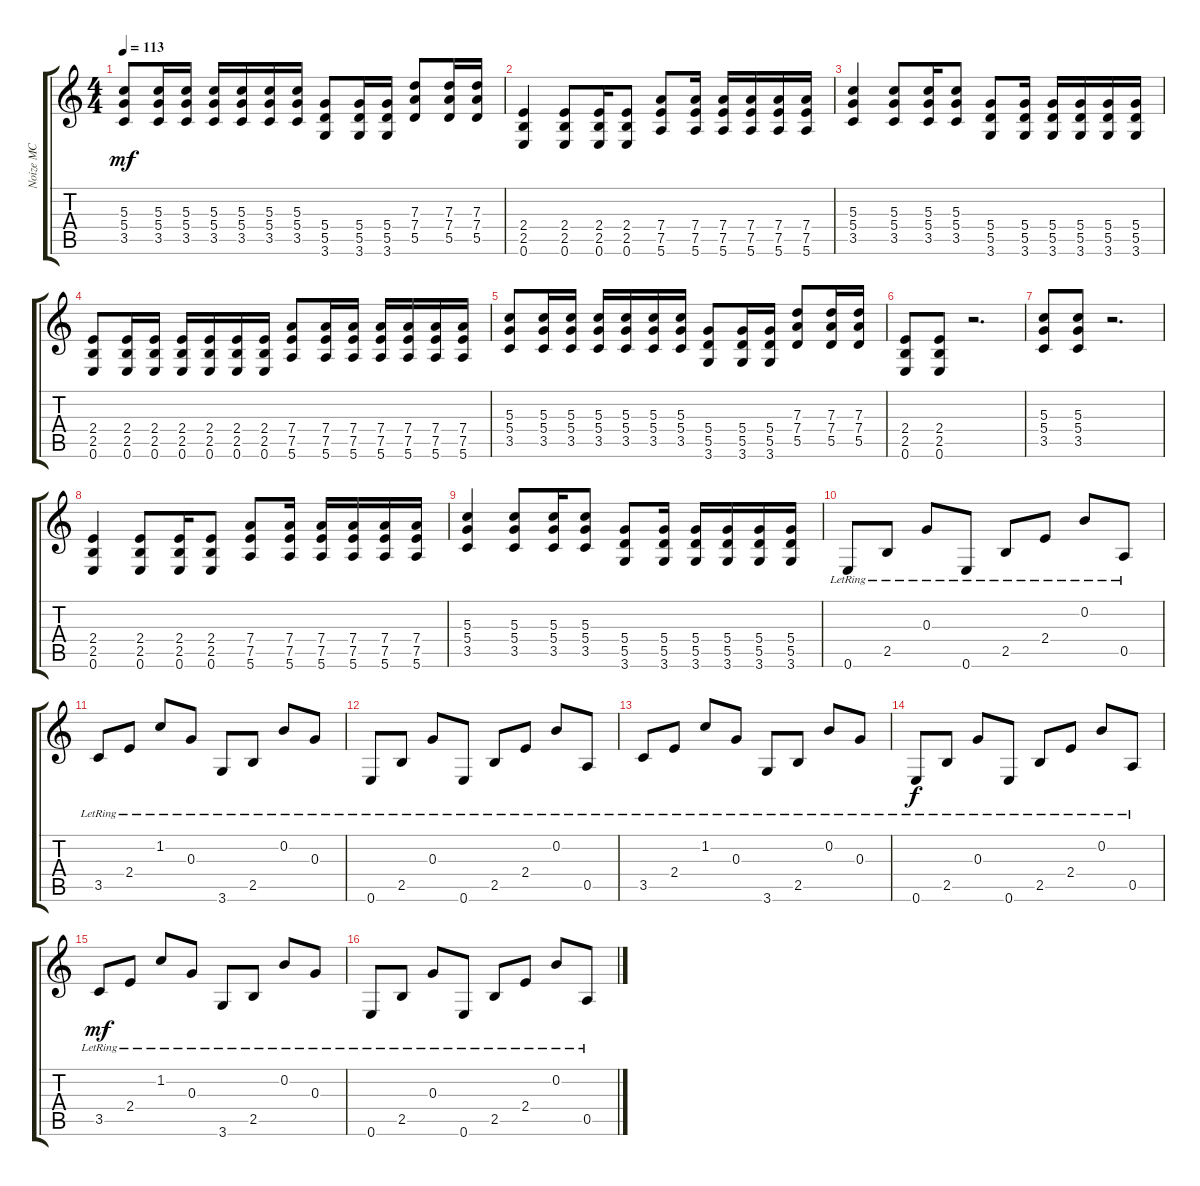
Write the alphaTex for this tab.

\track ("Noize MC" "Noize MC") {instrument overdrivenguitar}
\staff {score tabs}
\tuning (E4 B3 G3 D3 A2 E2) {hide}
\ts (4 4)
\tempo 113
\clef g2
\ks c
(5.3 5.4 3.5).8{dy mf} (5.3 5.4 3.5).16 (5.3 5.4 3.5).16 (5.3 5.4 3.5).16 (5.3 5.4 3.5).16 (5.3 5.4 3.5).16 (5.3 5.4 3.5).16 (5.4 5.5 3.6).8 (5.4 5.5 3.6).16 (5.4 5.5 3.6).16 (7.3 7.4 5.5).8 (7.3 7.4 5.5).16 (7.3 7.4 5.5).16 |
(2.4 2.5 0.6).4 (2.4 2.5 0.6).8 (2.4 2.5 0.6).16 (2.4 2.5 0.6).8 (7.4 7.5 5.6).8 (7.4 7.5 5.6).16 (7.4 7.5 5.6).16 (7.4 7.5 5.6).16 (7.4 7.5 5.6).16 (7.4 7.5 5.6).16 |
(5.3 5.4 3.5).4 (5.3 5.4 3.5).8 (5.3 5.4 3.5).16 (5.3 5.4 3.5).8 (5.4 5.5 3.6).8 (5.4 5.5 3.6).16 (5.4 5.5 3.6).16 (5.4 5.5 3.6).16 (5.4 5.5 3.6).16 (5.4 5.5 3.6).16 |
(2.4 2.5 0.6).8 (2.4 2.5 0.6).16 (2.4 2.5 0.6).16 (2.4 2.5 0.6).16 (2.4 2.5 0.6).16 (2.4 2.5 0.6).16 (2.4 2.5 0.6).16 (7.4 7.5 5.6).8 (7.4 7.5 5.6).16 (7.4 7.5 5.6).16 (7.4 7.5 5.6).16 (7.4 7.5 5.6).16 (7.4 7.5 5.6).16 (7.4 7.5 5.6).16 |
(5.3 5.4 3.5).8 (5.3 5.4 3.5).16 (5.3 5.4 3.5).16 (5.3 5.4 3.5).16 (5.3 5.4 3.5).16 (5.3 5.4 3.5).16 (5.3 5.4 3.5).16 (5.4 5.5 3.6).8 (5.4 5.5 3.6).16 (5.4 5.5 3.6).16 (7.3 7.4 5.5).8 (7.3 7.4 5.5).16 (7.3 7.4 5.5).16 |
(2.4 2.5 0.6).8 (2.4 2.5 0.6).8 r.2{d} |
(5.3 5.4 3.5).8 (5.3 5.4 3.5).8 r.2{d} |
(2.4 2.5 0.6).4 (2.4 2.5 0.6).8 (2.4 2.5 0.6).16 (2.4 2.5 0.6).8 (7.4 7.5 5.6).8 (7.4 7.5 5.6).16 (7.4 7.5 5.6).16 (7.4 7.5 5.6).16 (7.4 7.5 5.6).16 (7.4 7.5 5.6).16 |
(5.3 5.4 3.5).4 (5.3 5.4 3.5).8 (5.3 5.4 3.5).16 (5.3 5.4 3.5).8 (5.4 5.5 3.6).8 (5.4 5.5 3.6).16 (5.4 5.5 3.6).16 (5.4 5.5 3.6).16 (5.4 5.5 3.6).16 (5.4 5.5 3.6).16 |
0.6{lr}.8{instrument electricguitarclean} 2.5{lr}.8 0.3{lr}.8 0.6{lr}.8 2.5{lr}.8 2.4{lr}.8 0.2{lr}.8 0.5{lr}.8 |
3.5{lr}.8 2.4{lr}.8 1.2{lr}.8 0.3{lr}.8 3.6{lr}.8 2.5{lr}.8 0.2{lr}.8 0.3{lr}.8 |
0.6{lr}.8 2.5{lr}.8 0.3{lr}.8 0.6{lr}.8 2.5{lr}.8 2.4{lr}.8 0.2{lr}.8 0.5{lr}.8 |
3.5{lr}.8 2.4{lr}.8 1.2{lr}.8 0.3{lr}.8 3.6{lr}.8 2.5{lr}.8 0.2{lr}.8 0.3{lr}.8 |
0.6{lr}.8{dy f} 2.5{lr}.8 0.3{lr}.8 0.6{lr}.8 2.5{lr}.8 2.4{lr}.8 0.2{lr}.8 0.5{lr}.8 |
3.5{lr}.8{dy mf} 2.4{lr}.8 1.2{lr}.8 0.3{lr}.8 3.6{lr}.8 2.5{lr}.8 0.2{lr}.8 0.3{lr}.8 |
0.6{lr}.8 2.5{lr}.8 0.3{lr}.8 0.6{lr}.8 2.5{lr}.8 2.4{lr}.8 0.2{lr}.8 0.5{lr}.8
